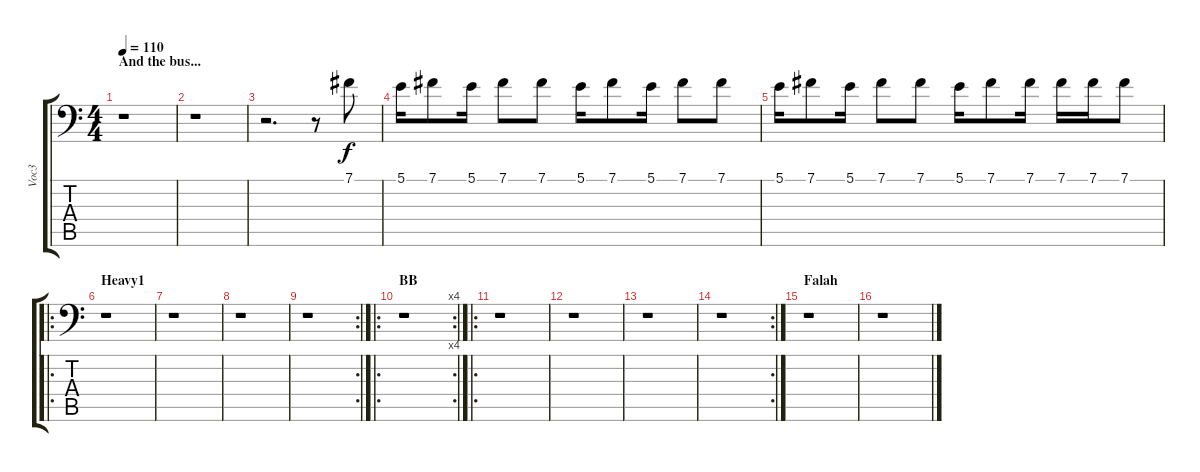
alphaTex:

\track ("Voc3" "Voc3") {instrument pad3polysynth}
\staff {score tabs}
\tuning (B3 Gb3 D3 A2 E2 A1) {hide}
\ts (4 4)
\section ("" "And the bus...")
\tempo 110
\clef f4
\ks c
r.1{dy f instrument pad3polysynth} |
r.1 |
r.2{d} r.8 7.1.8 |
5.1.16 7.1.8 5.1.16 7.1.8 7.1.8 5.1.16 7.1.8 5.1.16 7.1.8 7.1.8 |
5.1.16 7.1.8 5.1.16 7.1.8 7.1.8 5.1.16 7.1.8 7.1.16 7.1.16 7.1.16 7.1.8 |
\ro
\section ("" "Heavy1")
r.1 |
r.1 |
r.1 |
\rc 2
r.1 |
\ro
\rc 4
\section ("" "BB")
r.1 |
\ro
r.1 |
r.1 |
r.1 |
\rc 2
r.1 |
\section ("" "Falah")
r.1 |
r.1
